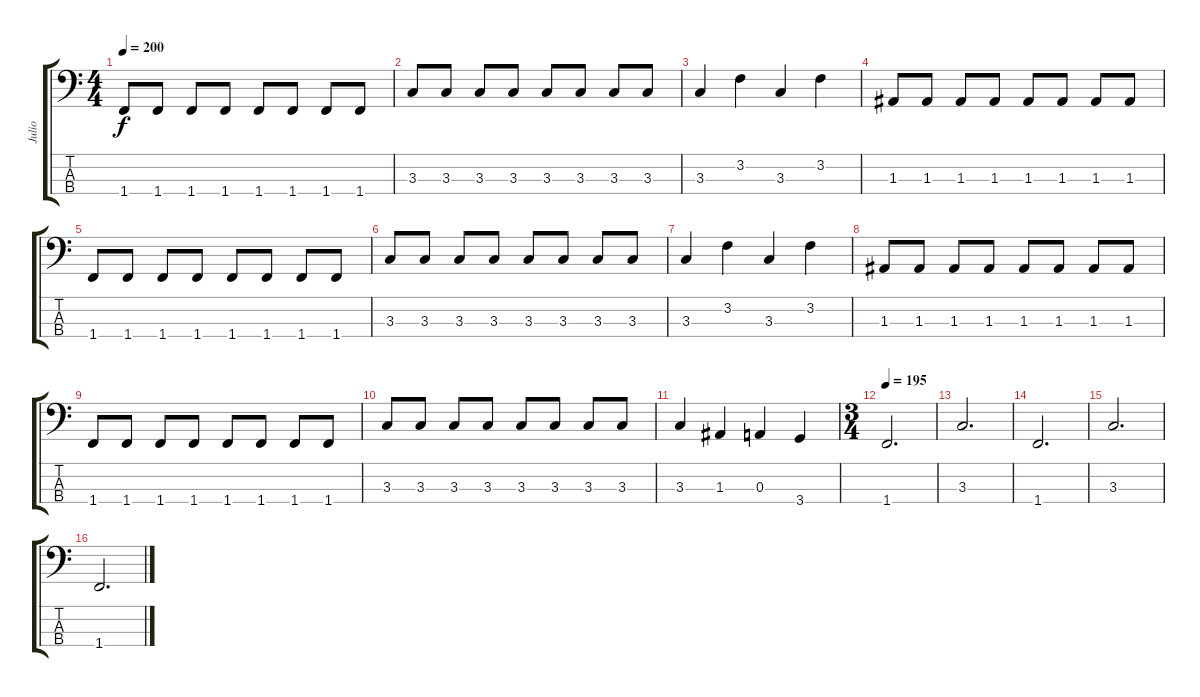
\track ("Julio" "Julio") {instrument electricbassfinger}
\staff {score tabs}
\tuning (G2 D2 A1 E1) {hide}
\ts (4 4)
\tempo 200
\clef f4
\ks c
1.4.8{dy f} 1.4.8 1.4.8 1.4.8 1.4.8 1.4.8 1.4.8 1.4.8 |
3.3.8 3.3.8 3.3.8 3.3.8 3.3.8 3.3.8 3.3.8 3.3.8 |
3.3.4 3.2.4 3.3.4 3.2.4 |
1.3.8 1.3.8 1.3.8 1.3.8 1.3.8 1.3.8 1.3.8 1.3.8 |
1.4.8 1.4.8 1.4.8 1.4.8 1.4.8 1.4.8 1.4.8 1.4.8 |
3.3.8 3.3.8 3.3.8 3.3.8 3.3.8 3.3.8 3.3.8 3.3.8 |
3.3.4 3.2.4 3.3.4 3.2.4 |
1.3.8 1.3.8 1.3.8 1.3.8 1.3.8 1.3.8 1.3.8 1.3.8 |
1.4.8 1.4.8 1.4.8 1.4.8 1.4.8 1.4.8 1.4.8 1.4.8 |
3.3.8 3.3.8 3.3.8 3.3.8 3.3.8 3.3.8 3.3.8 3.3.8 |
3.3.4 1.3.4 0.3.4 3.4.4 |
\ts (3 4)
\tempo 195
1.4.2{d} |
3.3.2{d} |
1.4.2{d} |
3.3.2{d} |
1.4.2{d}
